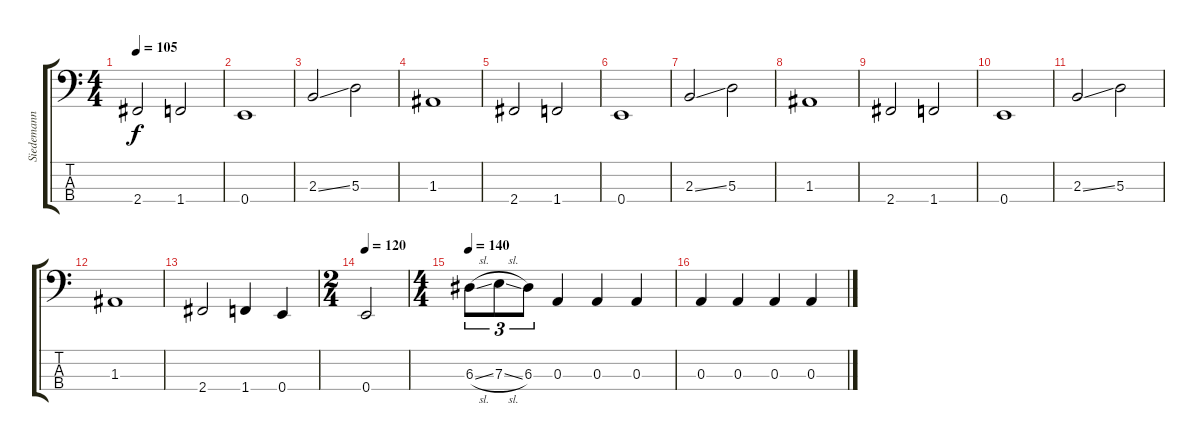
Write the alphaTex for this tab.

\track ("Siedemann" "Siedemann") {instrument electricbasspick}
\staff {score tabs}
\tuning (G2 D2 A1 E1) {hide}
\ts (4 4)
\tempo 105
\clef f4
\ks c
2.4.2{dy f} 1.4.2 |
0.4.1 |
2.3{ss}.2 5.3.2 |
1.3.1 |
2.4.2 1.4.2 |
0.4.1 |
2.3{ss}.2 5.3.2 |
1.3.1 |
2.4.2 1.4.2 |
0.4.1 |
2.3{ss}.2 5.3.2 |
1.3.1 |
2.4.2 1.4.4 0.4.4 |
\ts (2 4)
\tempo 120
0.4.2 |
\ts (4 4)
\tempo 140
6.3{sl}.8{tu (3 2)} 7.3{sl}.8{tu (3 2)} 6.3.8{tu (3 2)} 0.3.4 0.3.4 0.3.4 |
0.3.4 0.3.4 0.3.4 0.3.4
